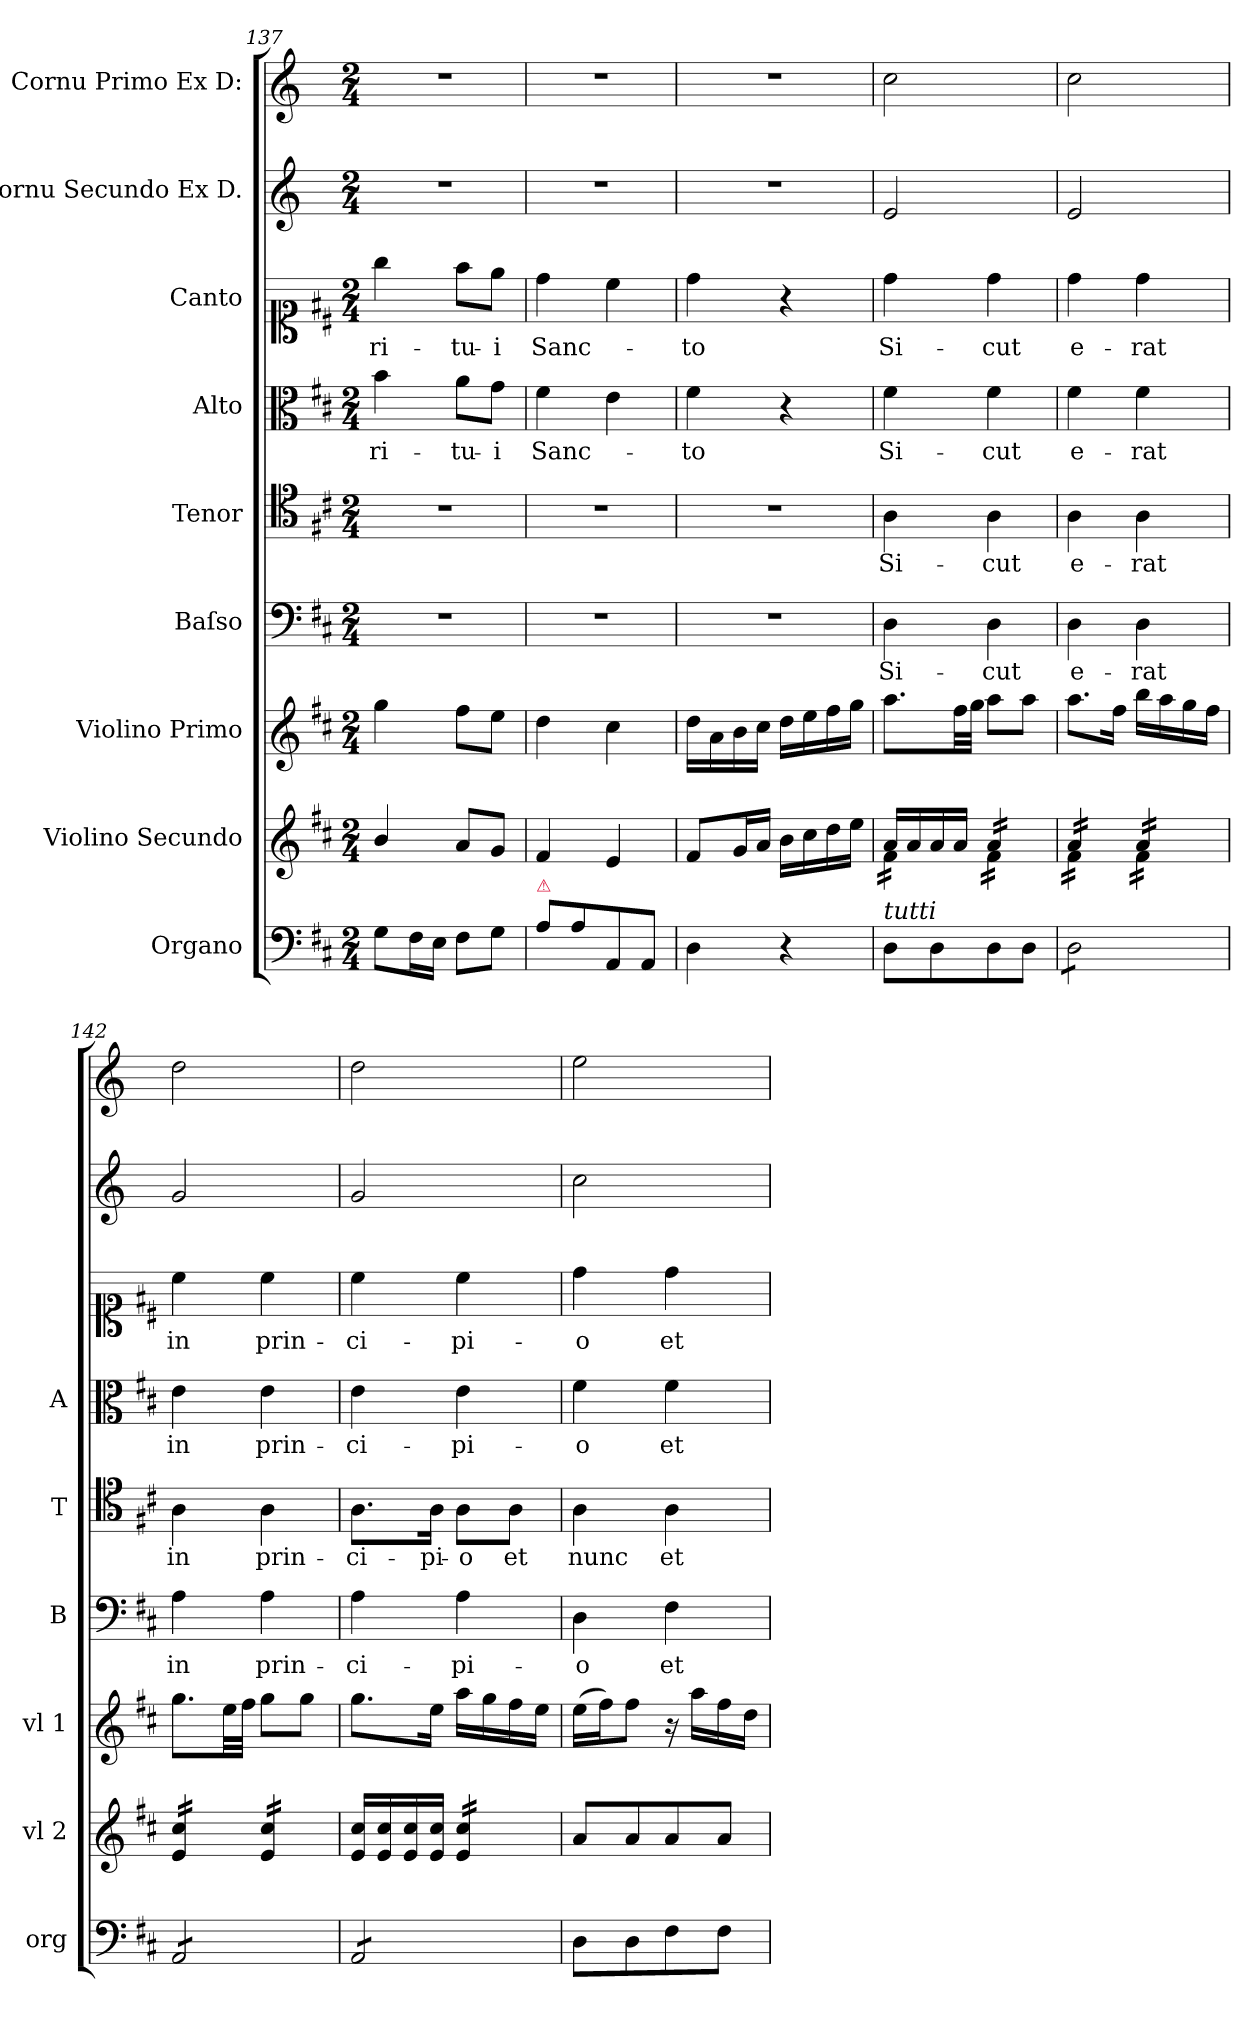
**kern	**kern	**dynam	**kern	**dynam	**kern	**text	**kern	**text	**kern	**text	**kern	**text	**kern	**kern
*part9	*part8	*part8	*part7	*part7	*part6	*part6	*part5	*part5	*part4	*part4	*part3	*part3	*part2	*part1
*staff9	*staff8	*staff8	*staff7	*staff7	*staff6	*staff6	*staff5	*staff5	*staff4	*staff4	*staff3	*staff3	*staff2	*staff1
*I"Organo	*I"Violino Secundo	*	*I"Violino Primo	*	*I"Baſso	*	*I"Tenor	*	*I"Alto	*	*I"Canto	*	*I"Cornu Secundo Ex D.	*I"Cornu Primo Ex D:
*I'org	*I'vl 2	*	*I'vl 1	*	*I'B	*	*I'T	*	*I'A	*	*	*	*	*
*clefF4	*clefG2	*	*clefG2	*	*clefF4	*	*clefC4	*	*clefC3	*	*clefC1	*	*clefG2	*clefG2
*	*	*	*	*	*	*	*	*	*	*	*	*	*ITrd6c10	*ITrd6c10
*k[f#c#]	*k[f#c#]	*	*k[f#c#]	*	*k[f#c#]	*	*k[f#c#]	*	*k[f#c#]	*	*k[f#c#]	*	*k[f#c#]	*k[f#c#]
*D:	*D:	*	*D:	*	*D:	*	*D:	*	*D:	*	*D:	*	*D:	*D:
*M2/4	*M2/4	*	*M2/4	*	*M2/4	*	*M2/4	*	*M2/4	*	*M2/4	*	*M2/4	*M2/4
=137	=137	=137	=137	=137	=137	=137	=137	=137	=137	=137	=137	=137	=137	=137
8G\L	4b/	.	4gg\	.	2r	.	2r	.	4b\	-ri-	4gg\	-ri-	2r	2r
16F#\L	.	.	.	.	.	.	.	.	.	.	.	.	.	.
16E\JJ	.	.	.	.	.	.	.	.	.	.	.	.	.	.
8F#\L	8a/L	.	8ff#\L	.	.	.	.	.	8a\L	-tu-	8ff#\L	-tu-	.	.
8G\J	8g/J	.	8ee\J	.	.	.	.	.	8g\J	-i	8ee\J	-i	.	.
=138	=138	=138	=138	=138	=138	=138	=138	=138	=138	=138	=138	=138	=138	=138
!LO:TX:a:color=crimson:t=⚠	!	!	!	!	!	!	!	!	!	!	!	!	!	!
8A\L	4f#/	.	4dd\	.	2r	.	2r	.	4f#\	Sanc-	4dd\	Sanc-	2r	2r
8A\	.	.	.	.	.	.	.	.	.	.	.	.	.	.
8AA/	4e/	.	4cc#\	.	.	.	.	.	4e\	.	4cc#\	.	.	.
8AA/J	.	.	.	.	.	.	.	.	.	.	.	.	.	.
=139	=139	=139	=139	=139	=139	=139	=139	=139	=139	=139	=139	=139	=139	=139
4D\	8f#/L	.	16dd\LL	.	2r	.	2r	.	4f#\	-to	4dd\	-to	2r	2r
.	.	.	16a\	.	.	.	.	.	.	.	.	.	.	.
.	16g/L	.	16b\	.	.	.	.	.	.	.	.	.	.	.
.	16a/JJ	.	16cc#\JJ	.	.	.	.	.	.	.	.	.	.	.
!	!	!LO:DY:a	!	!	!	!	!	!	!	!	!	!	!	!
4r	16b\LL	for.	16dd\LL	.	.	.	.	.	4r	.	4r	.	.	.
.	16cc#\	.	16ee\	.	.	.	.	.	.	.	.	.	.	.
.	16dd\	.	16ff#\	.	.	.	.	.	.	.	.	.	.	.
.	16ee\JJ	.	16gg\JJ	.	.	.	.	.	.	.	.	.	.	.
=140	=140	=140	=140	=140	=140	=140	=140	=140	=140	=140	=140	=140	=140	=140
*	*^	*	*	*	*	*	*	*	*	*	*	*	*	*
!LO:TX:a:i:t=tutti	!	!	!	!	!	!	!	!	!	!	!	!	!	!	!
!	!	!	!	!	!LO:DY:a	!	!	!	!	!	!	!	!	!	!
8D\L	16a/LL	16f#\LL	.	8.aa\L	for	4D\	Si-	4A\	Si-	4f#\	Si-	4dd\	Si-	2F#/	2d\
.	16a/	16f#\	.	.	.	.	.	.	.	.	.	.	.	.	.
8D\	16a/	16f#\	.	.	.	.	.	.	.	.	.	.	.	.	.
.	16a/JJ	16f#\JJ	.	32ff#\LL	.	.	.	.	.	.	.	.	.	.	.
.	.	.	.	32gg\JJJ	.	.	.	.	.	.	.	.	.	.	.
*	*tremolo	*	*	*	*	*	*	*	*	*	*	*	*	*	*
8D\	16a/LL	16f#\LL	.	8aa\L	.	4D\	-cut	4A\	-cut	4f#\	-cut	4dd\	-cut	.	.
.	16a/	16f#\	.	.	.	.	.	.	.	.	.	.	.	.	.
8D\J	16a/	16f#\	.	8aa\J	.	.	.	.	.	.	.	.	.	.	.
.	16a/JJ	16f#\JJ	.	.	.	.	.	.	.	.	.	.	.	.	.
=141	=141	=141	=141	=141	=141	=141	=141	=141	=141	=141	=141	=141	=141	=141	=141
*tremolo	*	*	*	*	*	*	*	*	*	*	*	*	*	*	*
8D\L	16a/LL	16f#\LL	.	8.aa\L	.	4D\	e-	4A\	e-	4f#\	e-	4dd\	e-	2F#/	2d\
.	16a/	16f#\	.	.	.	.	.	.	.	.	.	.	.	.	.
8D\	16a/	16f#\	.	.	.	.	.	.	.	.	.	.	.	.	.
.	16a/JJ	16f#\JJ	.	16ff#\Jk	.	.	.	.	.	.	.	.	.	.	.
8D\	16a/LL	16f#\LL	.	16bb\LL	.	4D\	-rat	4A\	-rat	4f#\	-rat	4dd\	-rat	.	.
.	16a/	16f#\	.	16aa\	.	.	.	.	.	.	.	.	.	.	.
8D\J	16a/	16f#\	.	16gg\	.	.	.	.	.	.	.	.	.	.	.
.	16a/JJ	16f#\JJ	.	16ff#\JJ	.	.	.	.	.	.	.	.	.	.	.
*	*v	*v	*	*	*	*	*	*	*	*	*	*	*	*	*
=142	=142	=142	=142	=142	=142	=142	=142	=142	=142	=142	=142	=142	=142	=142
8AA/L	16e/ 16cc#/LL	.	8.gg\L	.	4A\	in	4A\	in	4e\	in	4cc#\	in	2A/	2e\
.	16e/ 16cc#/	.	.	.	.	.	.	.	.	.	.	.	.	.
8AA/	16e/ 16cc#/	.	.	.	.	.	.	.	.	.	.	.	.	.
.	16e/ 16cc#/JJ	.	32ee\LL	.	.	.	.	.	.	.	.	.	.	.
.	.	.	32ff#\JJJ	.	.	.	.	.	.	.	.	.	.	.
8AA/	16e/ 16cc#/LL	.	8gg\L	.	4A\	prin-	4A\	prin-	4e\	prin-	4cc#\	prin-	.	.
.	16e/ 16cc#/	.	.	.	.	.	.	.	.	.	.	.	.	.
8AA/J	16e/ 16cc#/	.	8gg\J	.	.	.	.	.	.	.	.	.	.	.
.	16e/ 16cc#/JJ	.	.	.	.	.	.	.	.	.	.	.	.	.
*	*Xtremolo	*	*	*	*	*	*	*	*	*	*	*	*	*
=143	=143	=143	=143	=143	=143	=143	=143	=143	=143	=143	=143	=143	=143	=143
8AA/L	16e/ 16cc#/LL	.	8.gg\L	.	4A\	-ci-	8.A\L	-ci-	4e\	-ci-	4cc#\	-ci-	2A/	2e\
.	16e/ 16cc#/	.	.	.	.	.	.	.	.	.	.	.	.	.
8AA/	16e/ 16cc#/	.	.	.	.	.	.	.	.	.	.	.	.	.
.	16e/ 16cc#/JJ	.	16ee\Jk	.	.	.	16A\Jk	-pi-	.	.	.	.	.	.
*	*tremolo	*	*	*	*	*	*	*	*	*	*	*	*	*
8AA/	16e/ 16cc#/LL	.	16aa\LL	.	4A\	-pi-	8A\L	-o	4e\	-pi-	4cc#\	-pi-	.	.
.	16e/ 16cc#/	.	16gg\	.	.	.	.	.	.	.	.	.	.	.
8AA/J	16e/ 16cc#/	.	16ff#\	.	.	.	8A\J	et	.	.	.	.	.	.
*Xtremolo	*	*	*	*	*	*	*	*	*	*	*	*	*	*
.	16e/ 16cc#/JJ	.	16ee\JJ	.	.	.	.	.	.	.	.	.	.	.
*	*Xtremolo	*	*	*	*	*	*	*	*	*	*	*	*	*
=144	=144	=144	=144	=144	=144	=144	=144	=144	=144	=144	=144	=144	=144	=144
8D\L	8a/L	.	(16ee\LL	.	4D\	-o	4A\	nunc	4f#\	-o	4dd\	-o	2d\	2f#\
.	.	.	16ff#\J)	.	.	.	.	.	.	.	.	.	.	.
8D\	8a/	.	8ff#\J	.	.	.	.	.	.	.	.	.	.	.
8F#\	8a/	.	16r	.	4F#\	et	4A\	et	4f#\	et	4dd\	et	.	.
.	.	.	16aa\LL	.	.	.	.	.	.	.	.	.	.	.
8F#\J	8a/J	.	16ff#\	.	.	.	.	.	.	.	.	.	.	.
.	.	.	16dd\JJ	.	.	.	.	.	.	.	.	.	.	.
=	=	=	=	=	=	=	=	=	=	=	=	=	=	=
*-	*-	*-	*-	*-	*-	*-	*-	*-	*-	*-	*-	*-	*-	*-
